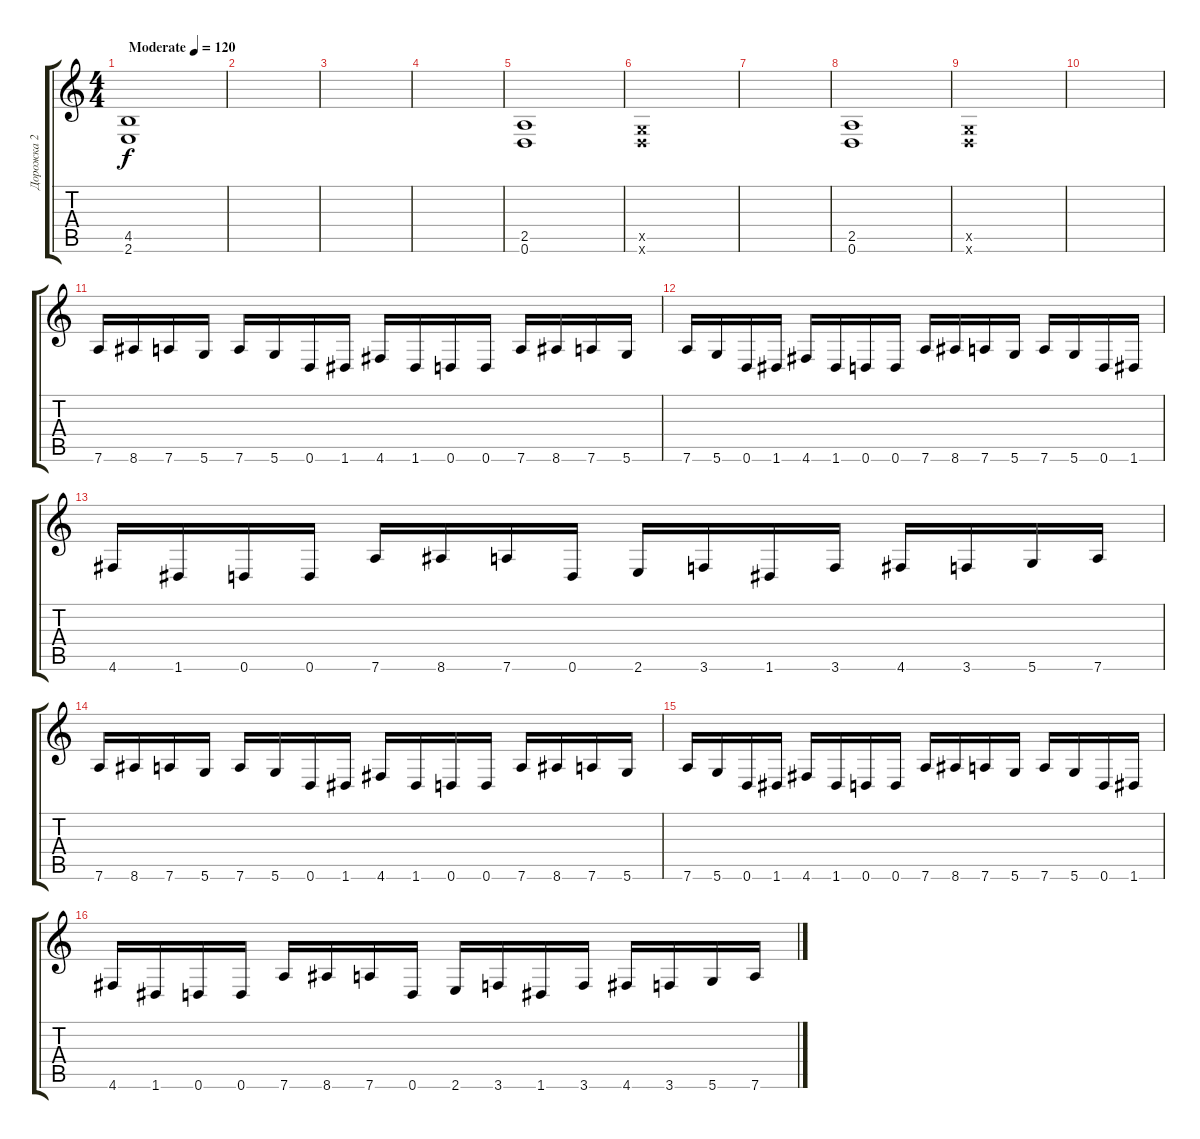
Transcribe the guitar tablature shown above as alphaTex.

\track ("Дорожка 2" "Дорожка 2") {instrument distortionguitar}
\staff {score tabs}
\tuning (D4 A3 F3 C3 G2 D2) {hide}
\ts (4 4)
\tempo (120 "Moderate")
\clef g2
\ks c
(4.5 2.6).1{dy f instrument distortionguitar} |
|
|
|
(2.5 0.6).1 |
(0.5{x} 0.6{x}).1 |
|
(2.5 0.6).1 |
(0.5{x} 0.6{x}).1 |
|
7.6.16 8.6.16 7.6.16 5.6.16 7.6.16 5.6.16 0.6.16 1.6.16 4.6.16 1.6.16 0.6.16 0.6.16 7.6.16 8.6.16 7.6.16 5.6.16 |
7.6.16 5.6.16 0.6.16 1.6.16 4.6.16 1.6.16 0.6.16 0.6.16 7.6.16 8.6.16 7.6.16 5.6.16 7.6.16 5.6.16 0.6.16 1.6.16 |
4.6.16 1.6.16 0.6.16 0.6.16 7.6.16 8.6.16 7.6.16 0.6.16 2.6.16 3.6.16 1.6.16 3.6.16 4.6.16 3.6.16 5.6.16 7.6.16 |
7.6.16 8.6.16 7.6.16 5.6.16 7.6.16 5.6.16 0.6.16 1.6.16 4.6.16 1.6.16 0.6.16 0.6.16 7.6.16 8.6.16 7.6.16 5.6.16 |
7.6.16 5.6.16 0.6.16 1.6.16 4.6.16 1.6.16 0.6.16 0.6.16 7.6.16 8.6.16 7.6.16 5.6.16 7.6.16 5.6.16 0.6.16 1.6.16 |
4.6.16 1.6.16 0.6.16 0.6.16 7.6.16 8.6.16 7.6.16 0.6.16 2.6.16 3.6.16 1.6.16 3.6.16 4.6.16 3.6.16 5.6.16 7.6.16
